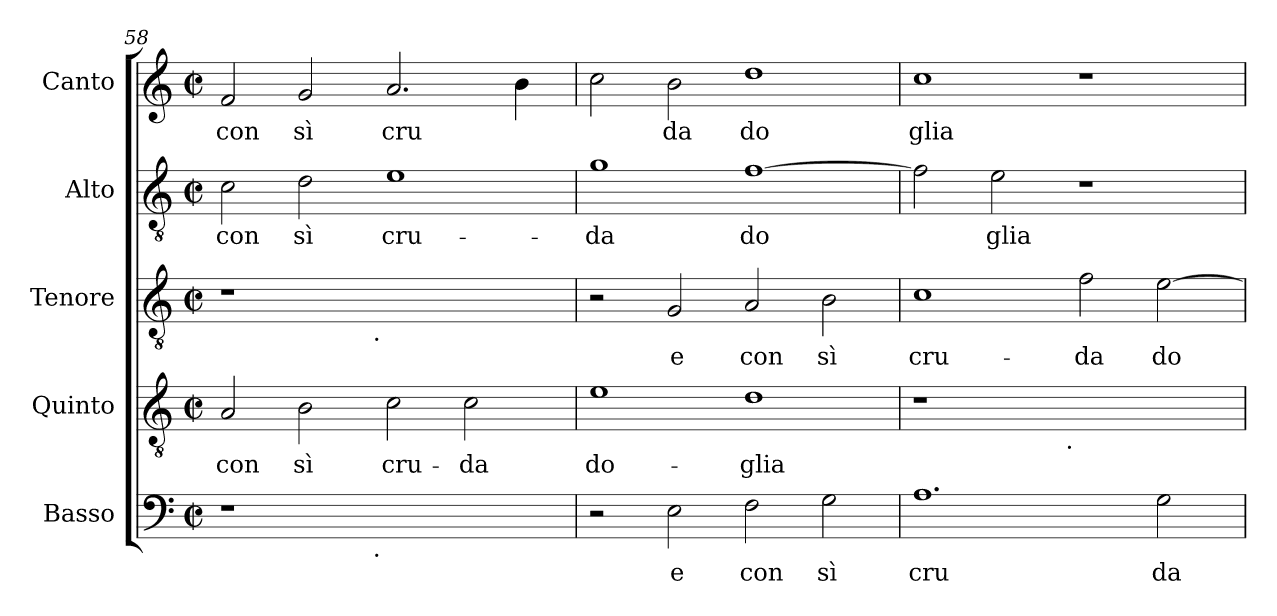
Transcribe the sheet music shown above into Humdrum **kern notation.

**kern	**text	**kern	**text	**kern	**text	**kern	**text	**kern	**text
*part5	*part5	*part4	*part4	*part3	*part3	*part2	*part2	*part1	*part1
*staff5	*staff5	*staff4	*staff4	*staff3	*staff3	*staff2	*staff2	*staff1	*staff1
*I"Basso	*	*I"Quinto	*	*I"Tenore	*	*I"Alto	*	*I"Canto	*
*clefF4	*	*clefGv2	*	*clefGv2	*	*clefGv2	*	*clefG2	*
*k[]	*	*k[]	*	*k[]	*	*k[]	*	*k[]	*
*C:	*	*C:	*	*C:	*	*C:	*	*C:	*
*M2/2	*	*M2/2	*	*M2/2	*	*M2/2	*	*M2/2	*
*met(c|)	*	*met(c|)	*	*met(c|)	*	*met(c|)	*	*met(c|)	*
=58	=58	=58	=58	=58	=58	=58	=58	=58	=58
!	!	!	!LO:LY:b:rj	!	!	!	!LO:LY:b:cj	!	!LO:LY:b:cj
*^	*	*	*	*^	*	*	*	*	*
1r	2ryy	.	2A/	con	1r	2ryy	.	2c\	con	2f/	con
!	!	!	!	!LO:LY:b:rj	!	!	!	!	!LO:LY:b:cj	!	!LO:LY:b:cj
.	4...ryy	.	2B\	sì	.	4...ryy	.	2d\	sì	2g/	sì
!	!	!	!	!	!	!LO:TX:b:t=.	!	!	!	!	!
!	!LO:TX:b:t=.	!	!	!	!	!	!	!	!	!	!
.	1ryy	.	.	.	.	1ryy	.	.	.	.	.
!	!	!	!	!LO:LY:b:rj	!	!	!	!	!LO:LY:b:cj	!	!LO:LY:b:cj
1ryy	.	.	2c\	cru-	1ryy	.	.	1e	cru-	2.a/	cru
!	!	!	!	!LO:LY:b:rj	!	!	!	!	!	!	!
.	.	.	2c\	-da	.	.	.	.	.	.	.
!	!	!	!	!	!	!	!	!	!	!	!LO:LY:b:cj
.	.	.	.	.	.	.	.	.	.	4b\	.
.	32ryy	.	.	.	.	32ryy	.	.	.	.	.
=59	=59	=59	=59	=59	=59	=59	=59	=59	=59	=59	=59
!	!	!	!	!LO:LY:b:rj	!	!	!	!	!LO:LY:b:cj	!	!LO:LY:b:cj
*v	*v	*	*	*	*v	*v	*	*	*	*	*
2r	.	1e	do-	2r	.	1g	-da	2cc\	.
!	!LO:LY:b:rj	!	!	!	!LO:LY:b:cj	!	!	!	!LO:LY:b:cj
2E\	e	.	.	2G/	e	.	.	2b\	da
!	!LO:LY:b:rj	!	!LO:LY:b:rj	!	!LO:LY:b:cj	!	!LO:LY:b:cj	!	!LO:LY:b:cj
2F\	con	1d	-glia	2A/	con	[>1f	do-	1dd	do
!	!LO:LY:b:rj	!	!	!	!LO:LY:b:cj	!	!	!	!
2G\	sì	.	.	2B\	sì	.	.	.	.
=60	=60	=60	=60	=60	=60	=60	=60	=60	=60
!	!LO:LY:b:rj	!	!	!	!LO:LY:b:cj	!	!LO:LY:b:cj	!	!LO:LY:b:cj
*	*	*^	*	*	*	*	*	*	*
1.A	cru	1r	2ryy	.	1c	cru-	2f\]	--	1cc	glia
!	!	!	!	!	!	!	!	!LO:LY:b:cj	!	!
.	.	.	4...ryy	.	.	.	2e\	-glia	.	.
!	!	!	!LO:TX:b:t=.	!	!	!	!	!	!	!
.	.	.	1ryy	.	.	.	.	.	.	.
!	!	!	!	!	!	!LO:LY:b:cj	!	!	!	!
.	.	1ryy	.	.	2f\	-da	1r	.	1r	.
!	!LO:LY:b:rj	!	!	!	!	!LO:LY:b:cj	!	!	!	!
2G\	da	.	.	.	[>2e\	do-	.	.	.	.
.	.	.	32ryy	.	.	.	.	.	.	.
*	*	*v	*v	*	*	*	*	*	*	*
=	=	=	=	=	=	=	=	=	=
*-	*-	*-	*-	*-	*-	*-	*-	*-	*-
